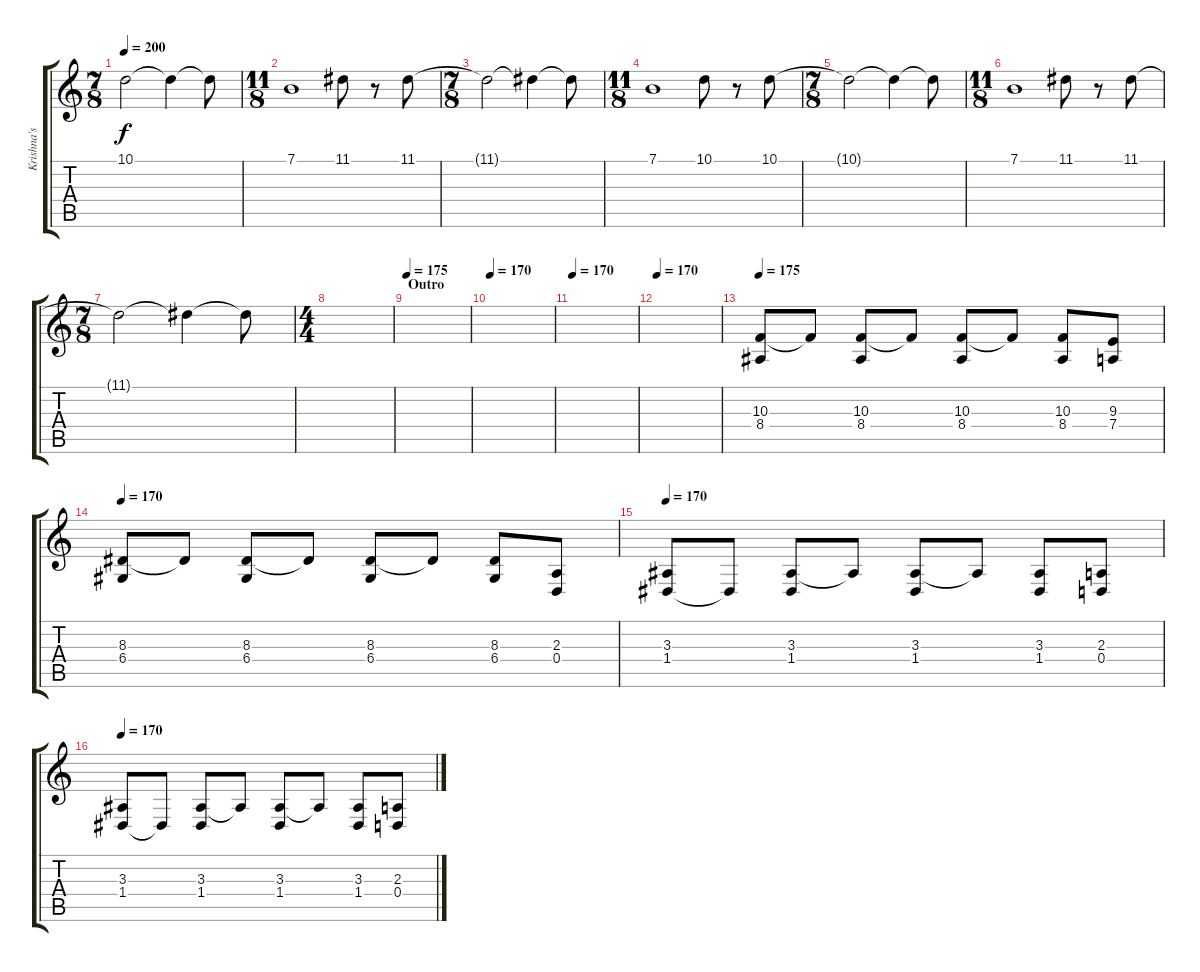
\track ("Krishna's Voice" "Krishna's ") {instrument lead1square}
\staff {score tabs}
\tuning (E4 B3 G3 D3 A2 E2) {hide}
\ts (7 8)
\tempo 200
\clef g2
\ks c
10.1{t}.2{dy f} 10.1{t}.4 10.1{t}.8 |
\ts (11 8)
7.1.1 11.1.8 r.8 11.1.8 |
\ts (7 8)
11.1{t}.2 11.1{t}.4 11.1{t}.8 |
\ts (11 8)
7.1.1 10.1.8 r.8 10.1.8 |
\ts (7 8)
10.1{t}.2 10.1{t}.4 10.1{t}.8 |
\ts (11 8)
7.1.1 11.1.8 r.8 11.1.8 |
\ts (7 8)
11.1{t}.2 11.1{t}.4 11.1{t}.8 |
\ts (4 4)
|
\section ("" "Outro")
\tempo 175
|
\tempo 170
|
\tempo 170
|
\tempo 170
|
\tempo 175
(10.3 8.4).8 10.3{t}.8 (10.3 8.4).8 10.3{t}.8 (10.3 8.4).8 10.3{t}.8 (10.3 8.4).8 (9.3 7.4).8 |
\tempo 170
(8.3 6.4).8 8.3{t}.8 (8.3 6.4).8 8.3{t}.8 (8.3 6.4).8 8.3{t}.8 (8.3 6.4).8 (2.3 0.4).8 |
\tempo 170
(3.3 1.4).8 1.4{t}.8 (3.3 1.4).8 3.3{t}.8 (3.3 1.4).8 3.3{t}.8 (3.3 1.4).8 (2.3 0.4).8 |
\tempo 170
(3.3 1.4).8 1.4{t}.8 (3.3 1.4).8 3.3{t}.8 (3.3 1.4).8 3.3{t}.8 (3.3 1.4).8 (2.3 0.4).8
